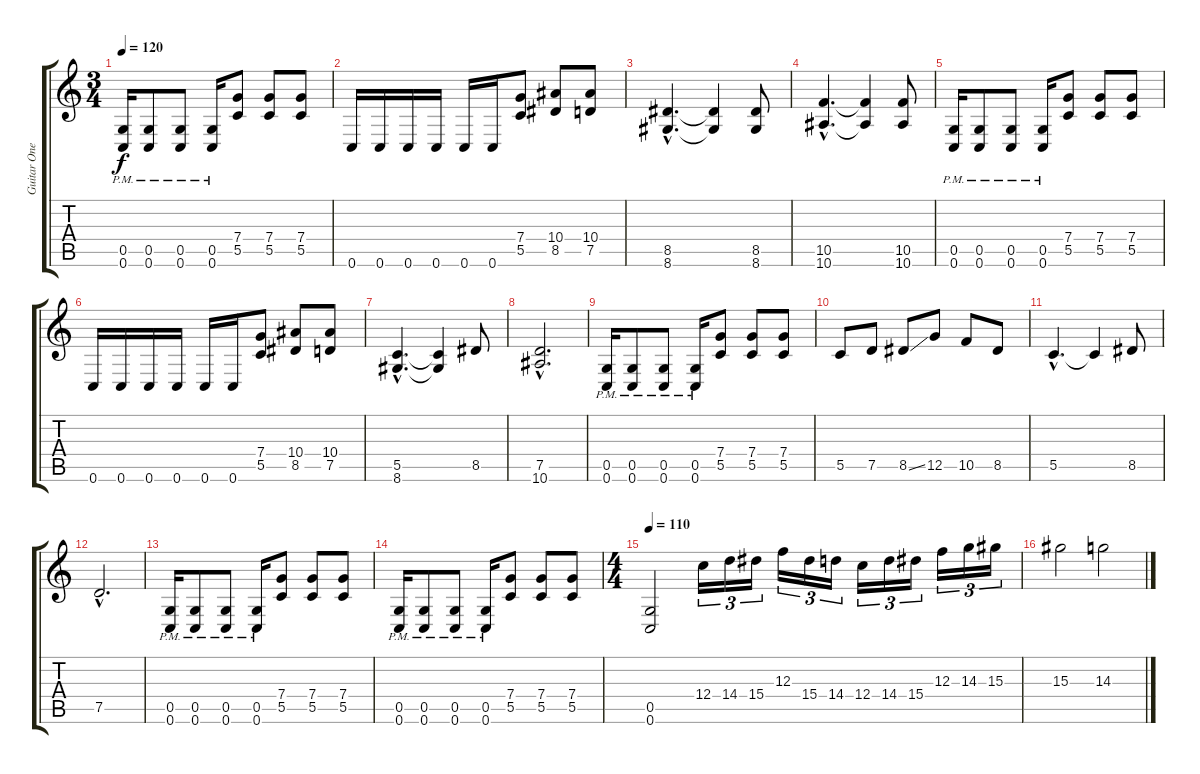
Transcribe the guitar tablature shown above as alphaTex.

\track ("Guitar One Left" "Guitar One") {instrument distortionguitar}
\staff {score tabs}
\tuning (D4 A3 F3 C3 G2 C2) {hide}
\ts (3 4)
\tempo 120
\clef g2
\ks c
(0.5{pm} 0.6{pm}).16{dy f} (0.5{pm} 0.6{pm}).8 (0.5{pm} 0.6{pm}).8 (0.5{pm} 0.6{pm}).16 (7.4 5.5).8 (7.4 5.5).8 (7.4 5.5).8 |
0.6.16 0.6.16 0.6.16 0.6.16 0.6.16 0.6.16 (7.4 5.5).8 (10.4 8.5).8 (10.4 7.5).8 |
(8.5{hac} 8.6{hac}).4{d} (8.5{t} 8.6{t}).4 (8.5 8.6).8 |
(10.5{hac} 10.6{hac}).4{d} (10.5{t} 10.6{t}).4 (10.5 10.6).8 |
(0.5{pm} 0.6{pm}).16 (0.5{pm} 0.6{pm}).8 (0.5{pm} 0.6{pm}).8 (0.5{pm} 0.6{pm}).16 (7.4 5.5).8 (7.4 5.5).8 (7.4 5.5).8 |
0.6.16 0.6.16 0.6.16 0.6.16 0.6.16 0.6.16 (7.4 5.5).8 (10.4 8.5).8 (10.4 7.5).8 |
(5.5{hac} 8.6{hac}).4{d} (5.5{t} 8.6{t}).4 8.5.8 |
(7.5{hac} 10.6{hac}).2{d} |
(0.5{pm} 0.6{pm}).16 (0.5{pm} 0.6{pm}).8 (0.5{pm} 0.6{pm}).8 (0.5{pm} 0.6{pm}).16 (7.4 5.5).8 (7.4 5.5).8 (7.4 5.5).8 |
5.5.8 7.5.8 8.5{ss}.8 12.5.8 10.5.8 8.5.8 |
5.5{hac}.4{d} 5.5{t}.4 8.5.8 |
7.5{hac}.2{d} |
(0.5{pm} 0.6{pm}).16 (0.5{pm} 0.6{pm}).8 (0.5{pm} 0.6{pm}).8 (0.5{pm} 0.6{pm}).16 (7.4 5.5).8 (7.4 5.5).8 (7.4 5.5).8 |
(0.5{pm} 0.6{pm}).16 (0.5{pm} 0.6{pm}).8 (0.5{pm} 0.6{pm}).8 (0.5{pm} 0.6{pm}).16 (7.4 5.5).8 (7.4 5.5).8 (7.4 5.5).8 |
\ts (4 4)
\tempo 110
(0.5 0.6).2 12.4.16{tu (3 2)} 14.4.16{tu (3 2)} 15.4.16{tu (3 2)} 12.3.16{tu (3 2)} 15.4.16{tu (3 2)} 14.4.16{tu (3 2)} 12.4.16{tu (3 2)} 14.4.16{tu (3 2)} 15.4.16{tu (3 2)} 12.3.16{tu (3 2)} 14.3.16{tu (3 2)} 15.3.16{tu (3 2)} |
15.3.2 14.3.2
